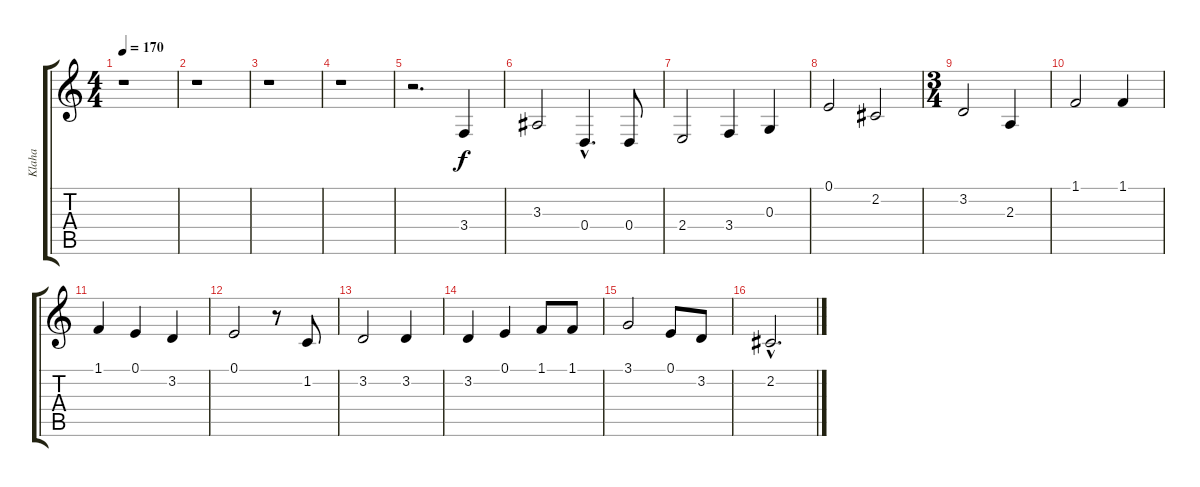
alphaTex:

\track ("Klaha" "Klaha") {instrument cello}
\staff {score tabs}
\tuning (E4 B3 G3 D3 A2 E2) {hide}
\ts (4 4)
\tempo 170
\clef g2
\ks c
r.1{dy f} |
r.1 |
r.1 |
r.1 |
r.2{d} 3.4.4{volume 11} |
3.3.2 0.4{hac}.4{d} 0.4.8 |
2.4.2 3.4.4 0.3.4 |
0.1.2 2.2.2 |
\ts (3 4)
3.2.2{volume 12} 2.3.4 |
1.1.2 1.1.4 |
1.1.4 0.1.4 3.2.4 |
0.1.2 r.8 1.2.8 |
3.2.2 3.2.4 |
3.2.4 0.1.4 1.1.8 1.1.8 |
3.1.2 0.1.8 3.2.8 |
2.2{hac}.2{d}
